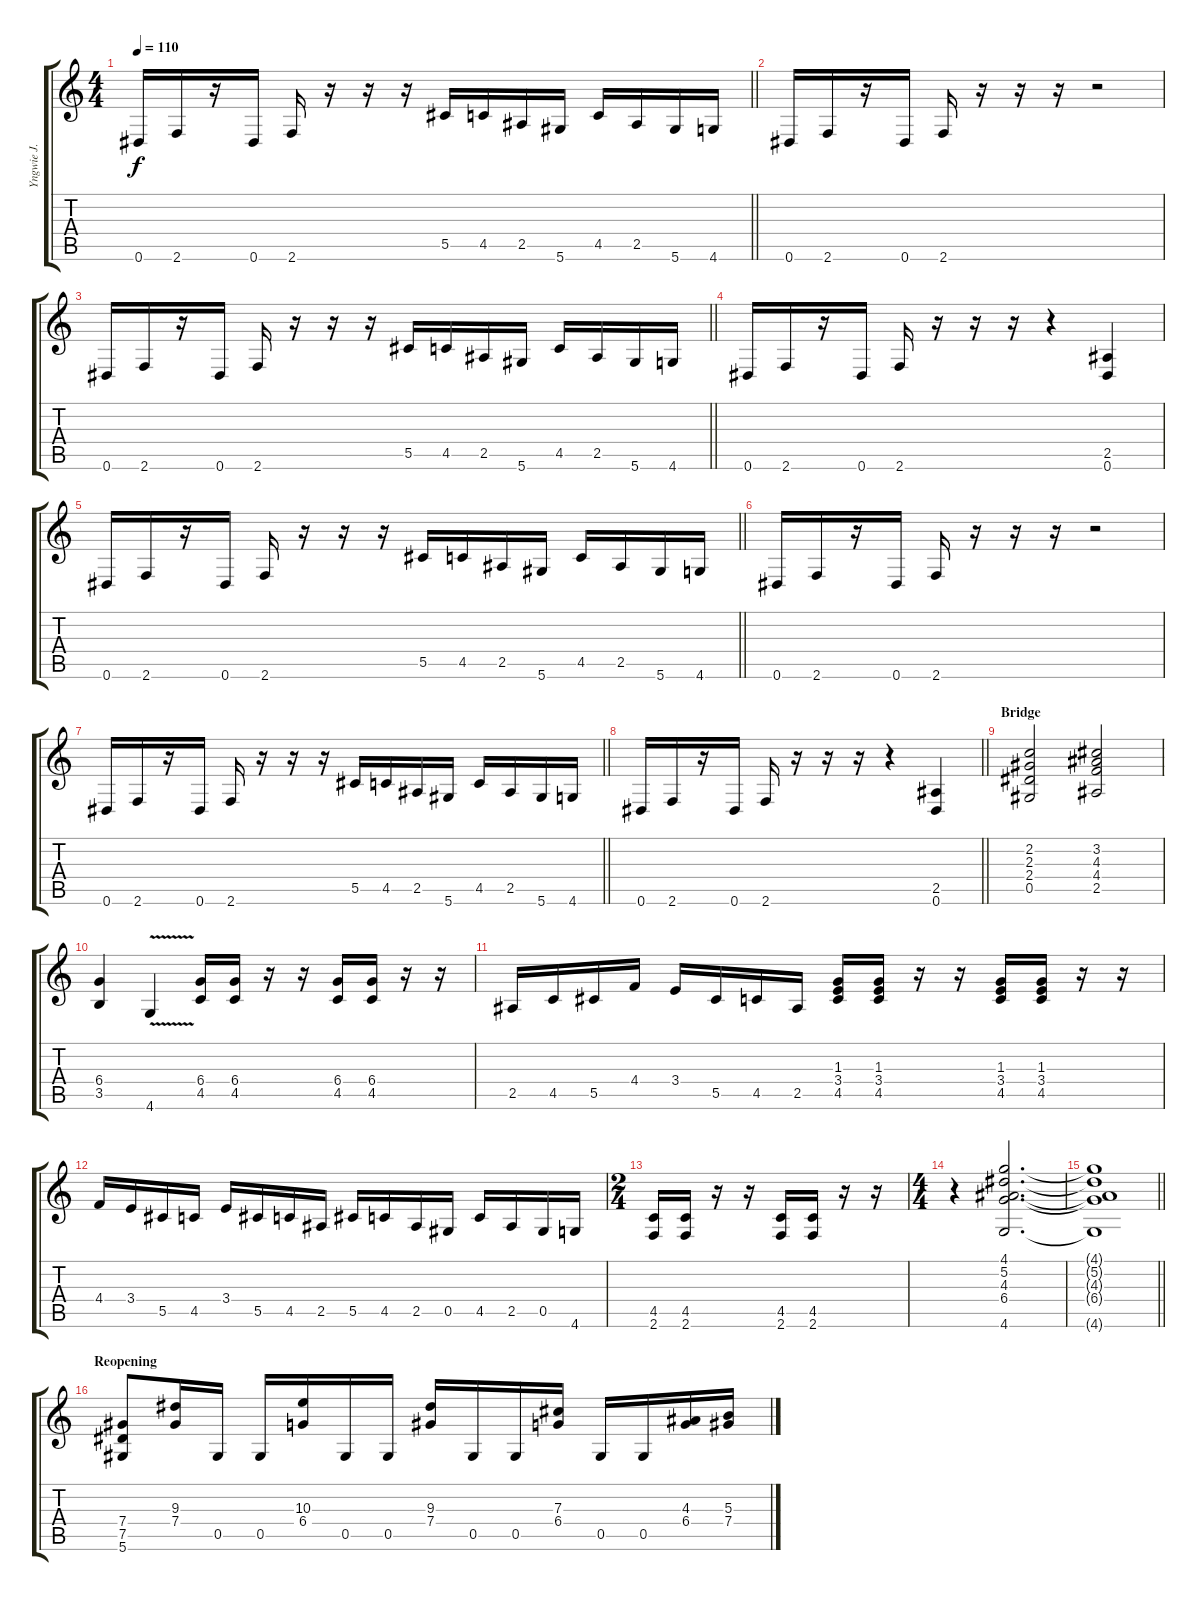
\track ("Yngwie J. Malmsteen" "Yngwie J. ") {instrument overdrivenguitar}
\staff {score tabs}
\tuning (Eb4 Bb3 Gb3 Db3 Ab2 Eb2) {hide}
\ts (4 4)
\tempo 110
\clef g2
\barLineRight lightlight
\ks c
0.6.16{dy f} 2.6.16 r.16 0.6.16 2.6.16 r.16 r.16 r.16 5.5.16 4.5.16 2.5.16 5.6.16 4.5.16 2.5.16 5.6.16 4.6.16 |
0.6.16 2.6.16 r.16 0.6.16 2.6.16 r.16 r.16 r.16 r.2 |
\barLineRight lightlight
0.6.16 2.6.16 r.16 0.6.16 2.6.16 r.16 r.16 r.16 5.5.16 4.5.16 2.5.16 5.6.16 4.5.16 2.5.16 5.6.16 4.6.16 |
0.6.16 2.6.16 r.16 0.6.16 2.6.16 r.16 r.16 r.16 r.4 (2.5 0.6).4 |
\barLineRight lightlight
0.6.16 2.6.16 r.16 0.6.16 2.6.16 r.16 r.16 r.16 5.5.16 4.5.16 2.5.16 5.6.16 4.5.16 2.5.16 5.6.16 4.6.16 |
0.6.16 2.6.16 r.16 0.6.16 2.6.16 r.16 r.16 r.16 r.2 |
\barLineRight lightlight
0.6.16 2.6.16 r.16 0.6.16 2.6.16 r.16 r.16 r.16 5.5.16 4.5.16 2.5.16 5.6.16 4.5.16 2.5.16 5.6.16 4.6.16 |
\barLineRight lightlight
0.6.16 2.6.16 r.16 0.6.16 2.6.16 r.16 r.16 r.16 r.4 (2.5 0.6).4 |
\section ("" "Bridge")
(2.2 2.3 2.4 0.5).2 (3.2 4.3 4.4 2.5).2 |
(6.4 3.5).4 4.6{v}.4 (6.4 4.5).16 (6.4 4.5).16 r.16 r.16 (6.4 4.5).16 (6.4 4.5).16 r.16 r.16 |
2.5.16 4.5.16 5.5.16 4.4.16 3.4.16 5.5.16 4.5.16 2.5.16 (1.3 3.4 4.5).16 (1.3 3.4 4.5).16 r.16 r.16 (1.3 3.4 4.5).16 (1.3 3.4 4.5).16 r.16 r.16 |
4.4.16 3.4.16 5.5.16 4.5.16 3.4.16 5.5.16 4.5.16 2.5.16 5.5.16 4.5.16 2.5.16 0.5.16 4.5.16 2.5.16 0.5.16 4.6.16 |
\ts (2 4)
(4.5 2.6).16 (4.5 2.6).16 r.16 r.16 (4.5 2.6).16 (4.5 2.6).16 r.16 r.16 |
\ts (4 4)
r.4 (4.1 5.2 4.3 6.4 4.6).2{d} |
\barLineRight lightlight
(4.1{t} 5.2{t} 4.3{t} 6.4{t} 4.6{t}).1 |
\section ("" "Reopening")
(7.4 7.5 5.6).8 (9.3 7.4).16 0.5.16 0.5.16 (10.3 6.4).16 0.5.16 0.5.16 (9.3 7.4).16 0.5.16 0.5.16 (7.3 6.4).16 0.5.16 0.5.16 (4.3 6.4).16 (5.3 7.4).16
